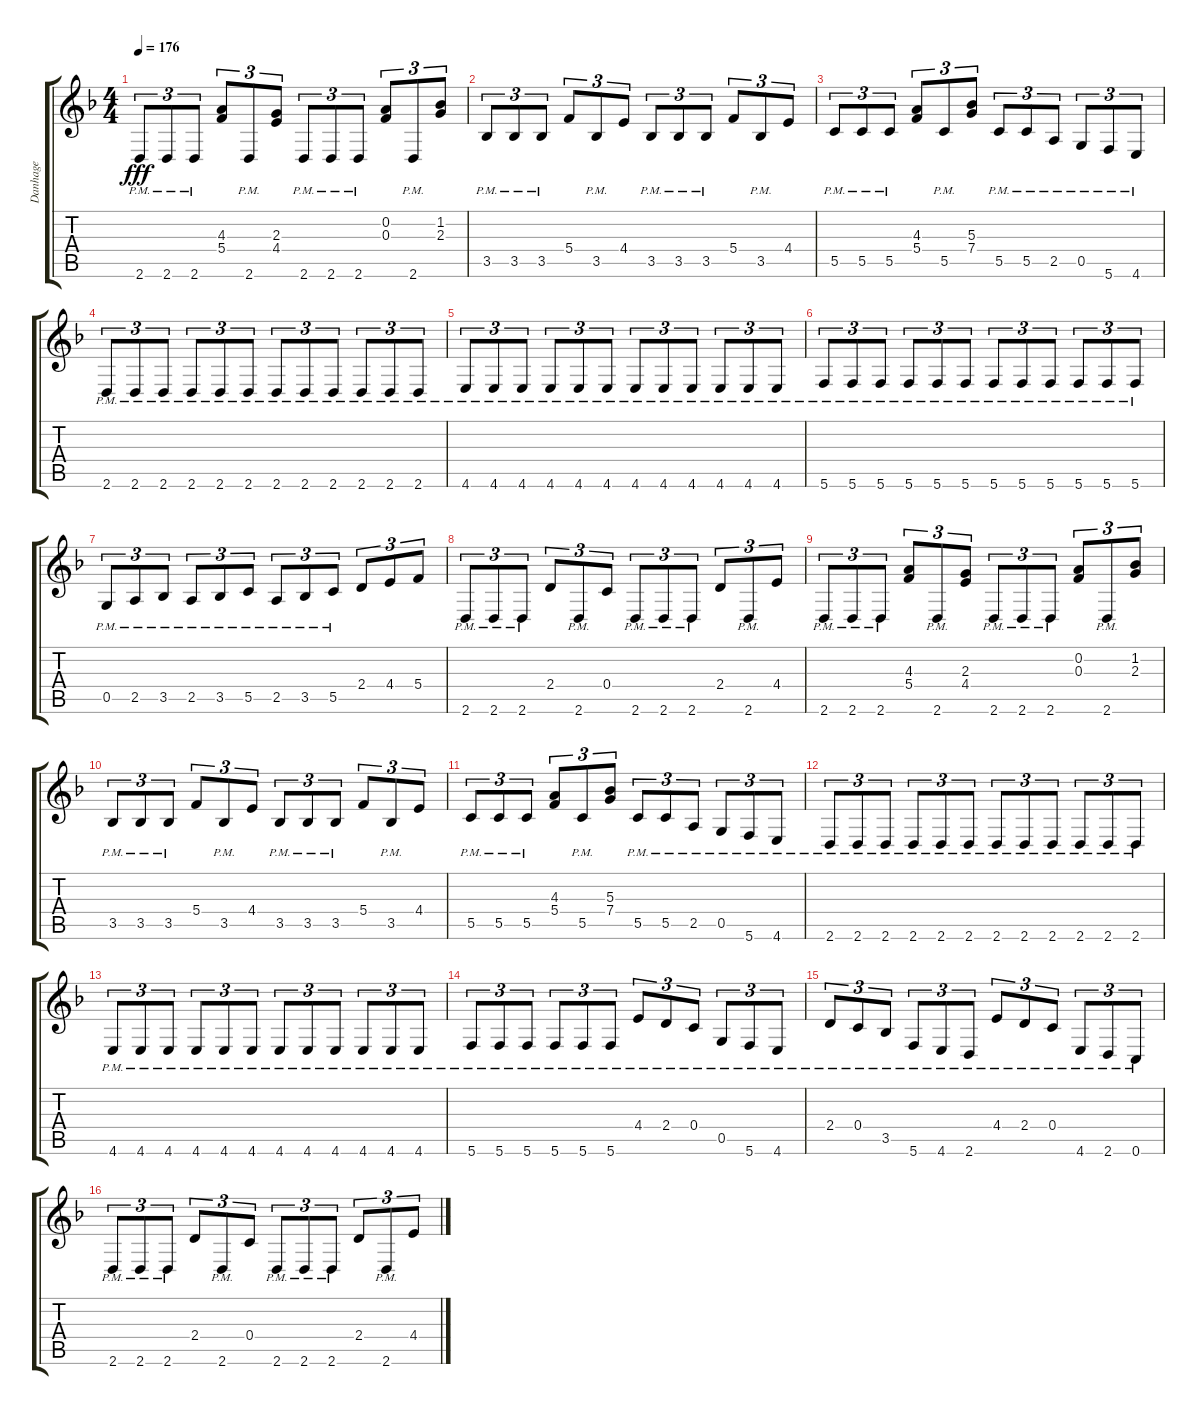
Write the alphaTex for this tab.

\track ("Danhage" "Danhage") {instrument distortionguitar}
\staff {score tabs}
\tuning (D4 A3 F3 C3 G2 C2) {hide}
\ts (4 4)
\tempo 176
\clef g2
\ks f
2.6{pm}.8{tu (3 2) dy fff} 2.6{pm}.8{tu (3 2)} 2.6{pm}.8{tu (3 2)} (4.3 5.4).8{tu (3 2)} 2.6{pm}.8{tu (3 2)} (2.3 4.4).8{tu (3 2)} 2.6{pm}.8{tu (3 2)} 2.6{pm}.8{tu (3 2)} 2.6{pm}.8{tu (3 2)} (0.2 0.3).8{tu (3 2)} 2.6{pm}.8{tu (3 2)} (1.2 2.3).8{tu (3 2)} |
3.5{pm}.8{tu (3 2)} 3.5{pm}.8{tu (3 2)} 3.5{pm}.8{tu (3 2)} 5.4.8{tu (3 2)} 3.5{pm}.8{tu (3 2)} 4.4.8{tu (3 2)} 3.5{pm}.8{tu (3 2)} 3.5{pm}.8{tu (3 2)} 3.5{pm}.8{tu (3 2)} 5.4.8{tu (3 2)} 3.5{pm}.8{tu (3 2)} 4.4.8{tu (3 2)} |
5.5{pm}.8{tu (3 2)} 5.5{pm}.8{tu (3 2)} 5.5{pm}.8{tu (3 2)} (4.3 5.4).8{tu (3 2)} 5.5{pm}.8{tu (3 2)} (5.3 7.4).8{tu (3 2)} 5.5{pm}.8{tu (3 2)} 5.5{pm}.8{tu (3 2)} 2.5{pm}.8{tu (3 2)} 0.5{pm}.8{tu (3 2)} 5.6{pm}.8{tu (3 2)} 4.6{pm}.8{tu (3 2)} |
2.6{pm}.8{tu (3 2)} 2.6{pm}.8{tu (3 2)} 2.6{pm}.8{tu (3 2)} 2.6{pm}.8{tu (3 2)} 2.6{pm}.8{tu (3 2)} 2.6{pm}.8{tu (3 2)} 2.6{pm}.8{tu (3 2)} 2.6{pm}.8{tu (3 2)} 2.6{pm}.8{tu (3 2)} 2.6{pm}.8{tu (3 2)} 2.6{pm}.8{tu (3 2)} 2.6{pm}.8{tu (3 2)} |
4.6{pm}.8{tu (3 2)} 4.6{pm}.8{tu (3 2)} 4.6{pm}.8{tu (3 2)} 4.6{pm}.8{tu (3 2)} 4.6{pm}.8{tu (3 2)} 4.6{pm}.8{tu (3 2)} 4.6{pm}.8{tu (3 2)} 4.6{pm}.8{tu (3 2)} 4.6{pm}.8{tu (3 2)} 4.6{pm}.8{tu (3 2)} 4.6{pm}.8{tu (3 2)} 4.6{pm}.8{tu (3 2)} |
5.6{pm}.8{tu (3 2)} 5.6{pm}.8{tu (3 2)} 5.6{pm}.8{tu (3 2)} 5.6{pm}.8{tu (3 2)} 5.6{pm}.8{tu (3 2)} 5.6{pm}.8{tu (3 2)} 5.6{pm}.8{tu (3 2)} 5.6{pm}.8{tu (3 2)} 5.6{pm}.8{tu (3 2)} 5.6{pm}.8{tu (3 2)} 5.6{pm}.8{tu (3 2)} 5.6{pm}.8{tu (3 2)} |
0.5{pm}.8{tu (3 2)} 2.5{pm}.8{tu (3 2)} 3.5{pm}.8{tu (3 2)} 2.5{pm}.8{tu (3 2)} 3.5{pm}.8{tu (3 2)} 5.5{pm}.8{tu (3 2)} 2.5{pm}.8{tu (3 2)} 3.5{pm}.8{tu (3 2)} 5.5{pm}.8{tu (3 2)} 2.4.8{tu (3 2)} 4.4.8{tu (3 2)} 5.4.8{tu (3 2)} |
2.6{pm}.8{tu (3 2)} 2.6{pm}.8{tu (3 2)} 2.6{pm}.8{tu (3 2)} 2.4.8{tu (3 2)} 2.6{pm}.8{tu (3 2)} 0.4.8{tu (3 2)} 2.6{pm}.8{tu (3 2)} 2.6{pm}.8{tu (3 2)} 2.6{pm}.8{tu (3 2)} 2.4.8{tu (3 2)} 2.6{pm}.8{tu (3 2)} 4.4.8{tu (3 2)} |
2.6{pm}.8{tu (3 2)} 2.6{pm}.8{tu (3 2)} 2.6{pm}.8{tu (3 2)} (4.3 5.4).8{tu (3 2)} 2.6{pm}.8{tu (3 2)} (2.3 4.4).8{tu (3 2)} 2.6{pm}.8{tu (3 2)} 2.6{pm}.8{tu (3 2)} 2.6{pm}.8{tu (3 2)} (0.2 0.3).8{tu (3 2)} 2.6{pm}.8{tu (3 2)} (1.2 2.3).8{tu (3 2)} |
3.5{pm}.8{tu (3 2)} 3.5{pm}.8{tu (3 2)} 3.5{pm}.8{tu (3 2)} 5.4.8{tu (3 2)} 3.5{pm}.8{tu (3 2)} 4.4.8{tu (3 2)} 3.5{pm}.8{tu (3 2)} 3.5{pm}.8{tu (3 2)} 3.5{pm}.8{tu (3 2)} 5.4.8{tu (3 2)} 3.5{pm}.8{tu (3 2)} 4.4.8{tu (3 2)} |
5.5{pm}.8{tu (3 2)} 5.5{pm}.8{tu (3 2)} 5.5{pm}.8{tu (3 2)} (4.3 5.4).8{tu (3 2)} 5.5{pm}.8{tu (3 2)} (5.3 7.4).8{tu (3 2)} 5.5{pm}.8{tu (3 2)} 5.5{pm}.8{tu (3 2)} 2.5{pm}.8{tu (3 2)} 0.5{pm}.8{tu (3 2)} 5.6{pm}.8{tu (3 2)} 4.6{pm}.8{tu (3 2)} |
2.6{pm}.8{tu (3 2)} 2.6{pm}.8{tu (3 2)} 2.6{pm}.8{tu (3 2)} 2.6{pm}.8{tu (3 2)} 2.6{pm}.8{tu (3 2)} 2.6{pm}.8{tu (3 2)} 2.6{pm}.8{tu (3 2)} 2.6{pm}.8{tu (3 2)} 2.6{pm}.8{tu (3 2)} 2.6{pm}.8{tu (3 2)} 2.6{pm}.8{tu (3 2)} 2.6{pm}.8{tu (3 2)} |
4.6{pm}.8{tu (3 2)} 4.6{pm}.8{tu (3 2)} 4.6{pm}.8{tu (3 2)} 4.6{pm}.8{tu (3 2)} 4.6{pm}.8{tu (3 2)} 4.6{pm}.8{tu (3 2)} 4.6{pm}.8{tu (3 2)} 4.6{pm}.8{tu (3 2)} 4.6{pm}.8{tu (3 2)} 4.6{pm}.8{tu (3 2)} 4.6{pm}.8{tu (3 2)} 4.6{pm}.8{tu (3 2)} |
5.6{pm}.8{tu (3 2)} 5.6{pm}.8{tu (3 2)} 5.6{pm}.8{tu (3 2)} 5.6{pm}.8{tu (3 2)} 5.6{pm}.8{tu (3 2)} 5.6{pm}.8{tu (3 2)} 4.4{pm}.8{tu (3 2)} 2.4{pm}.8{tu (3 2)} 0.4{pm}.8{tu (3 2)} 0.5{pm}.8{tu (3 2)} 5.6{pm}.8{tu (3 2)} 4.6{pm}.8{tu (3 2)} |
2.4{pm}.8{tu (3 2)} 0.4{pm}.8{tu (3 2)} 3.5{pm}.8{tu (3 2)} 5.6{pm}.8{tu (3 2)} 4.6{pm}.8{tu (3 2)} 2.6{pm}.8{tu (3 2)} 4.4{pm}.8{tu (3 2)} 2.4{pm}.8{tu (3 2)} 0.4{pm}.8{tu (3 2)} 4.6{pm}.8{tu (3 2)} 2.6{pm}.8{tu (3 2)} 0.6{pm}.8{tu (3 2)} |
2.6{pm}.8{tu (3 2)} 2.6{pm}.8{tu (3 2)} 2.6{pm}.8{tu (3 2)} 2.4.8{tu (3 2)} 2.6{pm}.8{tu (3 2)} 0.4.8{tu (3 2)} 2.6{pm}.8{tu (3 2)} 2.6{pm}.8{tu (3 2)} 2.6{pm}.8{tu (3 2)} 2.4.8{tu (3 2)} 2.6{pm}.8{tu (3 2)} 4.4.8{tu (3 2)}
